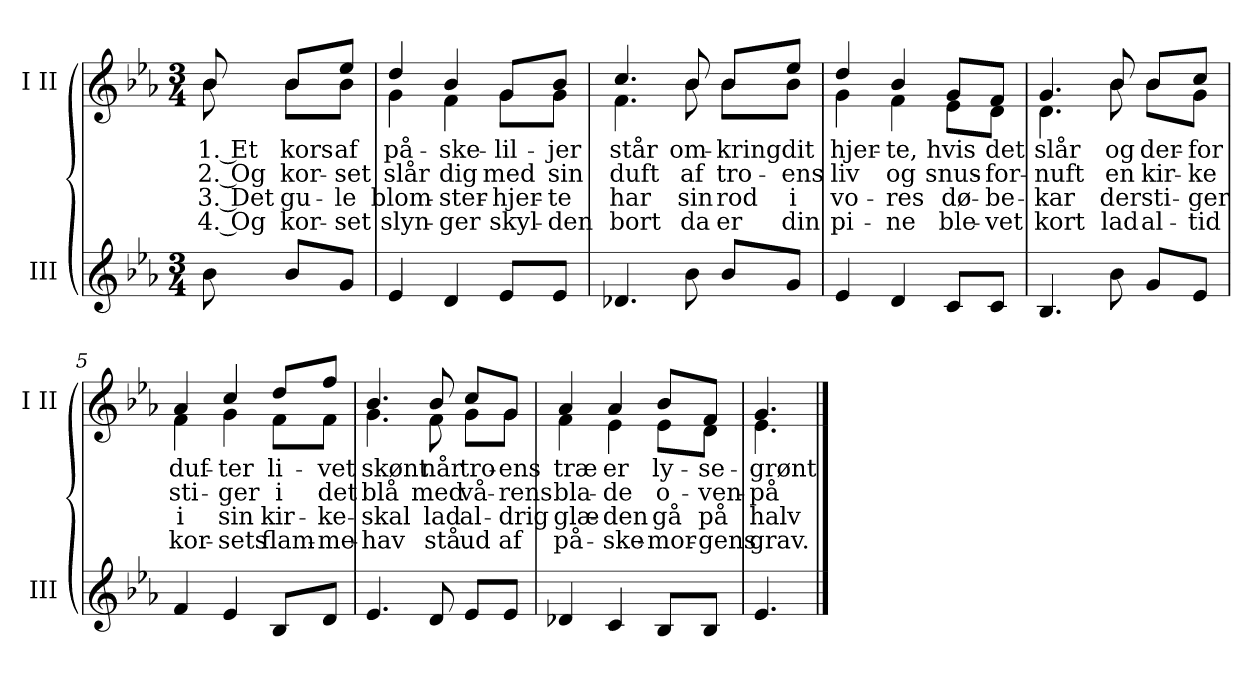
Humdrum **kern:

**kern	**kern	**text	**text	**text	**text
*part2	*part1	*part1	*part1	*part1	*part1
*staff2	*staff1	*staff1	*staff1	*staff1	*staff1
*I"III	*I"I II	*	*	*	*
*I'III	*I'I II	*	*	*	*
*clefG2	*clefG2	*	*	*	*
*k[b-e-a-]	*k[b-e-a-]	*	*	*	*
*M3/4	*M3/4	*	*	*	*
=	=	=	=	=	=
!	!	!LO:LY:b	!LO:LY:b	!LO:LY:b	!LO:LY:b
*	*^	*	*	*	*
8b-\	8b-/	8b-\	1. Et	2. Og	3. Det	4. Og
!	!	!	!LO:LY:b	!LO:LY:b	!LO:LY:b	!LO:LY:b
8b-/L	8b-/L	8b-\L	kors	kor-	gu-	kor-
!	!	!	!LO:LY:b	!LO:LY:b	!LO:LY:b	!LO:LY:b
8g/J	8ee-/J	8b-\J	af	-set	-le	-set
=1	=1	=1	=1	=1	=1	=1
!	!	!	!LO:LY:b	!LO:LY:b	!LO:LY:b	!LO:LY:b
4e-/	4dd/	4g\	på-	slår	blom-	slyn-
!	!	!	!LO:LY:b	!LO:LY:b	!LO:LY:b	!LO:LY:b
4d/	4b-/	4f\	-ske-	dig	-ster-	-ger
!	!	!	!LO:LY:b	!LO:LY:b	!LO:LY:b	!LO:LY:b
8e-/L	8g/L	8g\L	-lil-	med	-hjer-	skyl-
!	!	!	!LO:LY:b	!LO:LY:b	!LO:LY:b	!LO:LY:b
8e-/J	8b-/J	8g\J	-jer	sin	-te	-den
=2	=2	=2	=2	=2	=2	=2
!	!	!	!LO:LY:b	!LO:LY:b	!LO:LY:b	!LO:LY:b
4.d-X/	4.cc/	4.f\	står	duft	har	bort
!	!	!	!LO:LY:b	!LO:LY:b	!LO:LY:b	!LO:LY:b
8b-\	8b-/	8b-\	om-	af	sin	da
!	!	!	!LO:LY:b	!LO:LY:b	!LO:LY:b	!LO:LY:b
8b-/L	8b-/L	8b-\L	-kring	tro-	rod	er
!	!	!	!LO:LY:b	!LO:LY:b	!LO:LY:b	!LO:LY:b
8g/J	8ee-/J	8b-\J	dit	-ens	i	din
=3	=3	=3	=3	=3	=3	=3
!	!	!	!LO:LY:b	!LO:LY:b	!LO:LY:b	!LO:LY:b
4e-/	4dd/	4g\	hjer-	liv	vo-	pi-
!	!	!	!LO:LY:b	!LO:LY:b	!LO:LY:b	!LO:LY:b
4d/	4b-/	4f\	-te,	og	-res	-ne
!	!	!	!LO:LY:b	!LO:LY:b	!LO:LY:b	!LO:LY:b
8c/L	8g/L	8e-\L	hvis	snus-	dø-	ble-
!	!	!	!LO:LY:b	!LO:LY:b	!LO:LY:b	!LO:LY:b
8c/J	8f/J	8d\J	det	-for-	-be-	-vet
=4	=4	=4	=4	=4	=4	=4
!	!	!	!LO:LY:b	!LO:LY:b	!LO:LY:b	!LO:LY:b
4.B-/	4.g/	4.d\	slår	-nuft	-kar	kort
!	!	!	!LO:LY:b	!LO:LY:b	!LO:LY:b	!LO:LY:b
8b-\	8b-/	8b-\	og	en	der	lad
!	!	!	!LO:LY:b	!LO:LY:b	!LO:LY:b	!LO:LY:b
8g/L	8b-/L	8b-\L	der-	kir-	sti-	al-
!	!	!	!LO:LY:b	!LO:LY:b	!LO:LY:b	!LO:LY:b
8e-/J	8cc/J	8g\J	-for	-ke	-ger	-tid
!!LO:LB:g=z	!!
=5	=5	=5	=5	=5	=5	=5
!	!	!	!LO:LY:b	!LO:LY:b	!LO:LY:b	!LO:LY:b
4f/	4a-/	4f\	duf-	sti-	i	kor-
!	!	!	!LO:LY:b	!LO:LY:b	!LO:LY:b	!LO:LY:b
4e-/	4cc/	4g\	-ter	-ger	sin	-sets
!	!	!	!LO:LY:b	!LO:LY:b	!LO:LY:b	!LO:LY:b
8B-/L	8dd/L	8f\L	li-	i	kir-	flam-
!	!	!	!LO:LY:b	!LO:LY:b	!LO:LY:b	!LO:LY:b
8d/J	8ff/J	8f\J	-vet	det	-ke-	-me-
=6	=6	=6	=6	=6	=6	=6
!	!	!	!LO:LY:b	!LO:LY:b	!LO:LY:b	!LO:LY:b
4.e-/	4.b-/	4.g\	skønt	blå	-skal	-hav
!	!	!	!LO:LY:b	!LO:LY:b	!LO:LY:b	!LO:LY:b
8d/	8b-/	8f\	når	med	lad	stå
!	!	!	!LO:LY:b	!LO:LY:b	!LO:LY:b	!LO:LY:b
8e-/L	8cc/L	8g\L	tro-	vå-	al-	ud
!	!	!	!LO:LY:b	!LO:LY:b	!LO:LY:b	!LO:LY:b
8e-/J	8g/J	8g\J	-ens	-rens	-drig	af
=7	=7	=7	=7	=7	=7	=7
!	!	!	!LO:LY:b	!LO:LY:b	!LO:LY:b	!LO:LY:b
4d-X/	4a-/	4f\	træ	bla-	glæ-	på-
!	!	!	!LO:LY:b	!LO:LY:b	!LO:LY:b	!LO:LY:b
4c/	4a-/	4e-\	er	-de	-den	-ske-
!	!	!	!LO:LY:b	!LO:LY:b	!LO:LY:b	!LO:LY:b
8B-/L	8b-/L	8e-\L	ly-	o-	gå	-mor-
!	!	!	!LO:LY:b	!LO:LY:b	!LO:LY:b	!LO:LY:b
8B-/J	8f/J	8d\J	-se-	-ven-	på	-gens
=8	=8	=8	=8	=8	=8	=8
!	!	!	!LO:LY:b	!LO:LY:b	!LO:LY:b	!LO:LY:b
4.e-/	4.g/	4.e-\	-grønt	-på	halv	grav.
*	*v	*v	*	*	*	*
==	==	==	==	==	==
*-	*-	*-	*-	*-	*-
